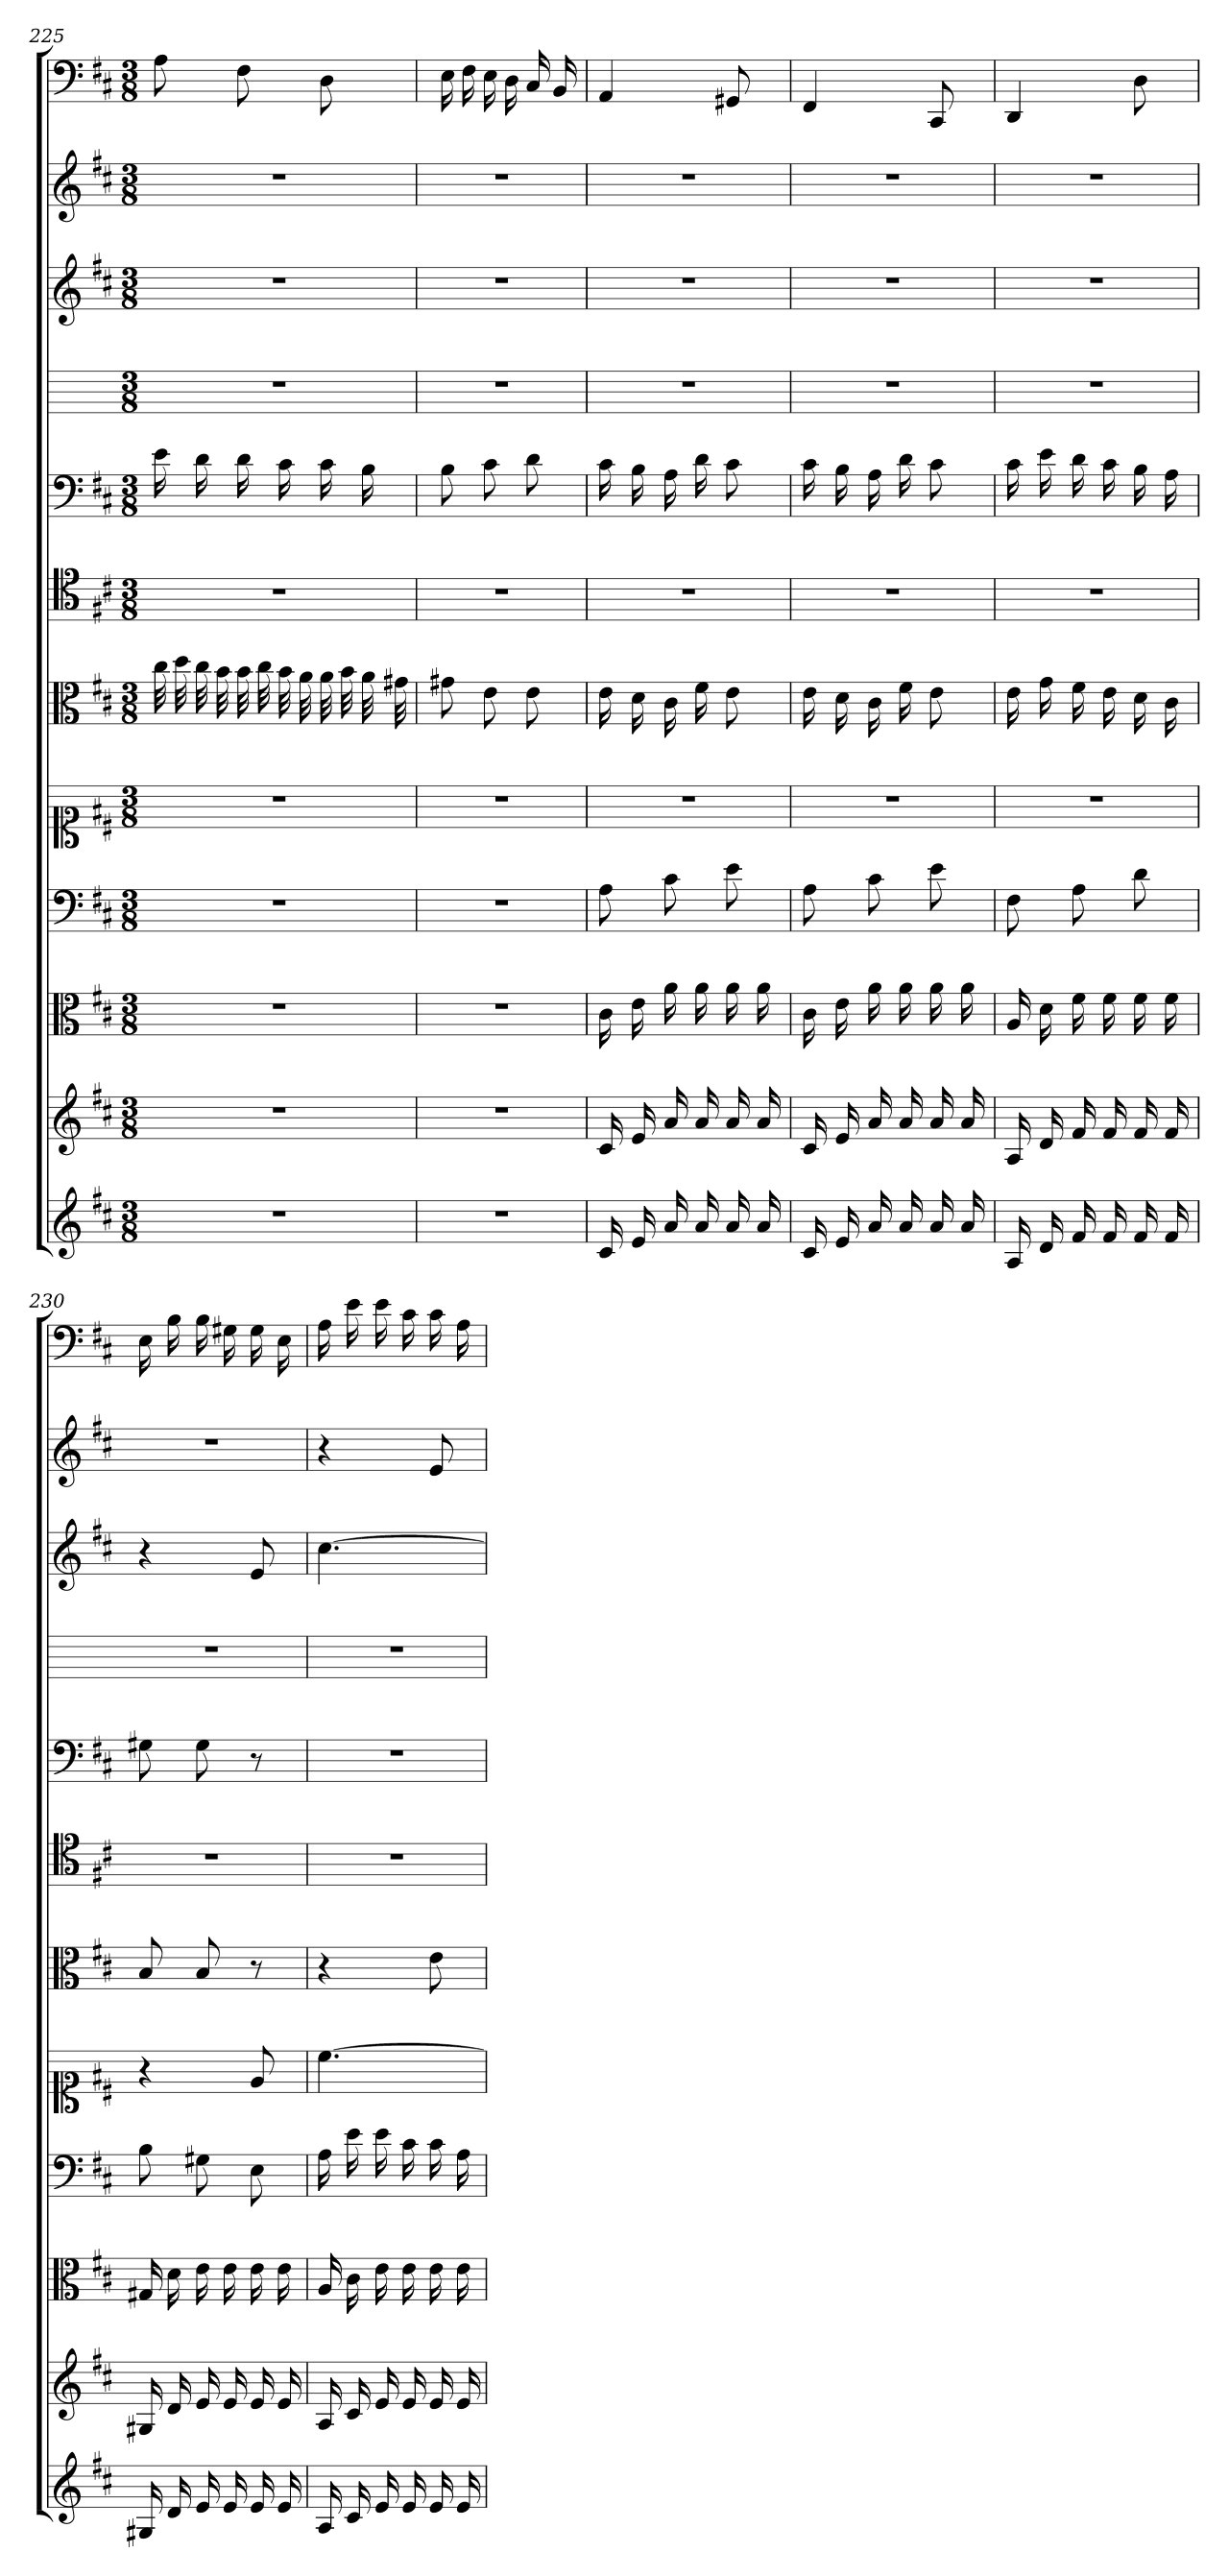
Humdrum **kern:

**kern	**kern	**kern	**kern	**kern	**kern	**kern	**kern	**kern	**kern	**kern	**kern
*part12	*part11	*part10	*part9	*part8	*part7	*part6	*part5	*part4	*part3	*part2	*part1
*staff12	*staff11	*staff10	*staff9	*staff8	*staff7	*staff6	*staff5	*staff4	*staff3	*staff2	*staff1
*	*	*clefC3	*clefF4	*clefC1	*clefC3	*clefC4	*clefF4	*	*	*	*clefF4
*k[f#c#]	*k[f#c#]	*k[f#c#]	*k[f#c#]	*k[f#c#]	*k[f#c#]	*k[f#c#]	*k[f#c#]	*k[]	*k[f#c#]	*k[f#c#]	*k[f#c#]
*D:	*D:	*D:	*D:	*D:	*D:	*D:	*D:	*	*D:	*D:	*D:
*M3/8	*M3/8	*M3/8	*M3/8	*M3/8	*M3/8	*M3/8	*M3/8	*M3/8	*M3/8	*M3/8	*M3/8
=225	=225	=225	=225	=225	=225	=225	=225	=225	=225	=225	=225
4.r	4.r	4.r	4.r	4.r	32cc#	4.r	16e	4.r	4.r	4.r	8A
.	.	.	.	.	32dd	.	.	.	.	.	.
.	.	.	.	.	32cc#	.	16d	.	.	.	.
.	.	.	.	.	32b	.	.	.	.	.	.
.	.	.	.	.	32b	.	16d	.	.	.	8F#
.	.	.	.	.	32cc#	.	.	.	.	.	.
.	.	.	.	.	32b	.	16c#	.	.	.	.
.	.	.	.	.	32a	.	.	.	.	.	.
.	.	.	.	.	32a	.	16c#	.	.	.	8D
.	.	.	.	.	32b	.	.	.	.	.	.
.	.	.	.	.	32a	.	16B	.	.	.	.
.	.	.	.	.	32g#X	.	.	.	.	.	.
=226	=226	=226	=226	=226	=226	=226	=226	=226	=226	=226	=226
4.r	4.r	4.r	4.r	4.r	8g#X	4.r	8B	4.r	4.r	4.r	16E
.	.	.	.	.	.	.	.	.	.	.	16F#
.	.	.	.	.	8e	.	8c#	.	.	.	16E
.	.	.	.	.	.	.	.	.	.	.	16D
.	.	.	.	.	8e	.	8d	.	.	.	16C#
.	.	.	.	.	.	.	.	.	.	.	16BB
=227	=227	=227	=227	=227	=227	=227	=227	=227	=227	=227	=227
16c#	16c#	16c#	8A	4.r	16e	4.r	16c#	4.r	4.r	4.r	4AA
16e	16e	16e	.	.	16d	.	16B	.	.	.	.
16a	16a	16a	8c#	.	16c#	.	16A	.	.	.	.
16a	16a	16a	.	.	16f#	.	16d	.	.	.	.
16a	16a	16a	8e	.	8e	.	8c#	.	.	.	8GG#X
16a	16a	16a	.	.	.	.	.	.	.	.	.
=228	=228	=228	=228	=228	=228	=228	=228	=228	=228	=228	=228
16c#	16c#	16c#	8A	4.r	16e	4.r	16c#	4.r	4.r	4.r	4FF#
16e	16e	16e	.	.	16d	.	16B	.	.	.	.
16a	16a	16a	8c#	.	16c#	.	16A	.	.	.	.
16a	16a	16a	.	.	16f#	.	16d	.	.	.	.
16a	16a	16a	8e	.	8e	.	8c#	.	.	.	8CC#
16a	16a	16a	.	.	.	.	.	.	.	.	.
=229	=229	=229	=229	=229	=229	=229	=229	=229	=229	=229	=229
16A	16A	16A	8F#	4.r	16e	4.r	16c#	4.r	4.r	4.r	4DD
16d	16d	16d	.	.	16g	.	16e	.	.	.	.
16f#	16f#	16f#	8A	.	16f#	.	16d	.	.	.	.
16f#	16f#	16f#	.	.	16e	.	16c#	.	.	.	.
16f#	16f#	16f#	8d	.	16d	.	16B	.	.	.	8D
16f#	16f#	16f#	.	.	16c#	.	16A	.	.	.	.
=230	=230	=230	=230	=230	=230	=230	=230	=230	=230	=230	=230
16G#X	16G#X	16G#X	8B	4r	8B	4.r	8G#X	4.r	4r	4.r	16E
16d	16d	16d	.	.	.	.	.	.	.	.	16B
16e	16e	16e	8G#X	.	8B	.	8G#	.	.	.	16B
16e	16e	16e	.	.	.	.	.	.	.	.	16G#X
16e	16e	16e	8E	8e	8r	.	8r	.	8e	.	16G#
16e	16e	16e	.	.	.	.	.	.	.	.	16E
=231	=231	=231	=231	=231	=231	=231	=231	=231	=231	=231	=231
16A	16A	16A	16A	[4.cc#	4r	4.r	4.r	4.r	[4.cc#	4r	16A
16c#	16c#	16c#	16e	.	.	.	.	.	.	.	16e
16e	16e	16e	16e	.	.	.	.	.	.	.	16e
16e	16e	16e	16c#	.	.	.	.	.	.	.	16c#
16e	16e	16e	16c#	.	8e	.	.	.	.	8e	16c#
16e	16e	16e	16A	.	.	.	.	.	.	.	16A
=	=	=	=	=	=	=	=	=	=	=	=
*-	*-	*-	*-	*-	*-	*-	*-	*-	*-	*-	*-
